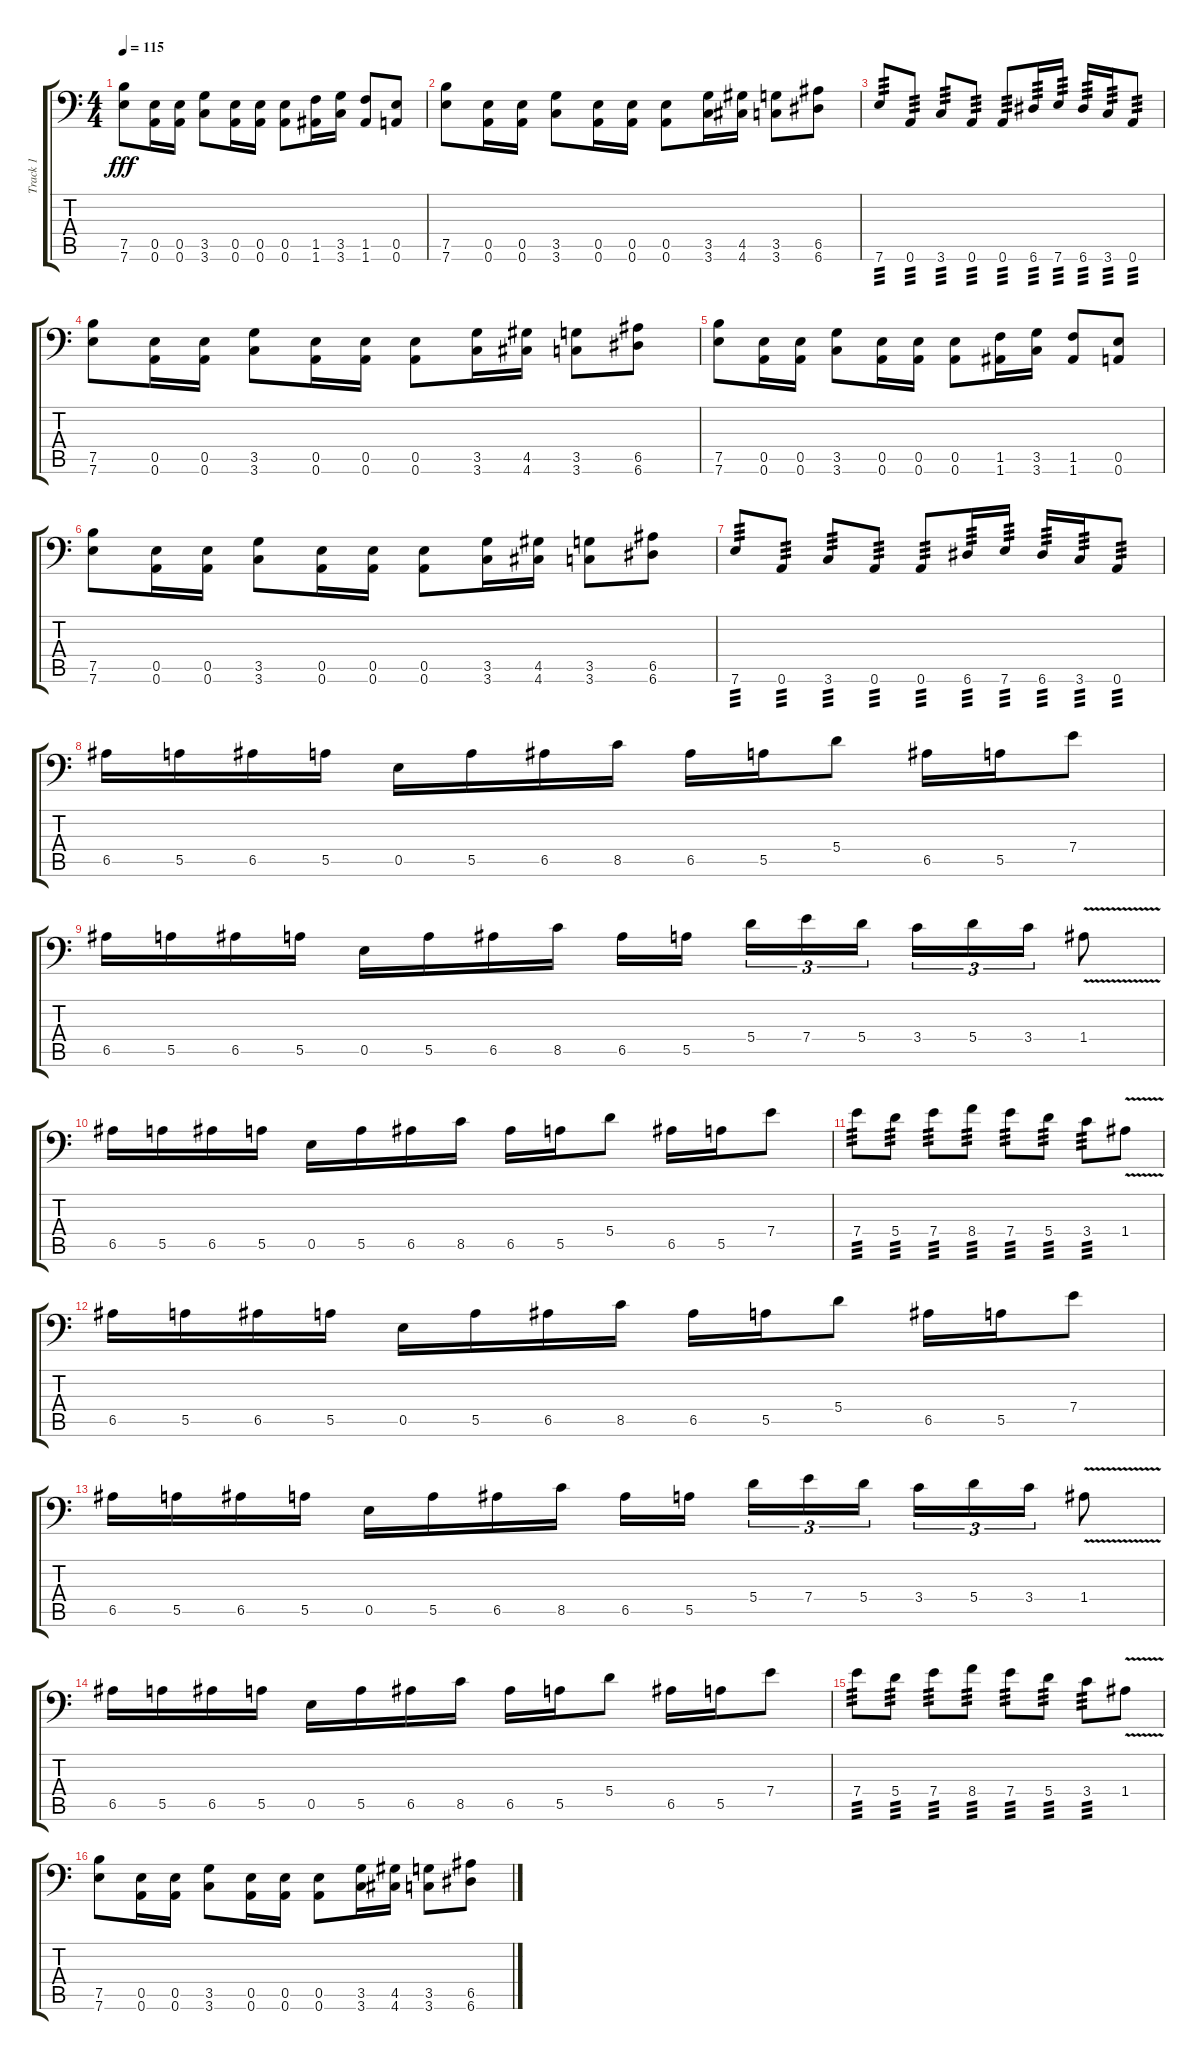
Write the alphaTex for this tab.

\track ("Track 1" "Track 1") {instrument distortionguitar}
\staff {score tabs}
\tuning (B3 Gb3 D3 A2 E2 A1) {hide}
\ts (4 4)
\tempo 115
\clef f4
\ks c
(7.5 7.6).8{dy fff} (0.5 0.6).16 (0.5 0.6).16 (3.5 3.6).8 (0.5 0.6).16 (0.5 0.6).16 (0.5 0.6).8 (1.5 1.6).16 (3.5 3.6).16 (1.5 1.6).8 (0.5 0.6).8 |
(7.5 7.6).8 (0.5 0.6).16 (0.5 0.6).16 (3.5 3.6).8 (0.5 0.6).16 (0.5 0.6).16 (0.5 0.6).8 (3.5 3.6).16 (4.5 4.6).16 (3.5 3.6).8 (6.5 6.6).8 |
7.6.8{tp 3} 0.6.8{tp 3} 3.6.8{tp 3} 0.6.8{tp 3} 0.6.8{tp 3} 6.6.16{tp 3} 7.6.16{tp 3} 6.6.16{tp 3} 3.6.16{tp 3} 0.6.8{tp 3} |
(7.5 7.6).8 (0.5 0.6).16 (0.5 0.6).16 (3.5 3.6).8 (0.5 0.6).16 (0.5 0.6).16 (0.5 0.6).8 (3.5 3.6).16 (4.5 4.6).16 (3.5 3.6).8 (6.5 6.6).8 |
(7.5 7.6).8 (0.5 0.6).16 (0.5 0.6).16 (3.5 3.6).8 (0.5 0.6).16 (0.5 0.6).16 (0.5 0.6).8 (1.5 1.6).16 (3.5 3.6).16 (1.5 1.6).8 (0.5 0.6).8 |
(7.5 7.6).8 (0.5 0.6).16 (0.5 0.6).16 (3.5 3.6).8 (0.5 0.6).16 (0.5 0.6).16 (0.5 0.6).8 (3.5 3.6).16 (4.5 4.6).16 (3.5 3.6).8 (6.5 6.6).8 |
7.6.8{tp 3} 0.6.8{tp 3} 3.6.8{tp 3} 0.6.8{tp 3} 0.6.8{tp 3} 6.6.16{tp 3} 7.6.16{tp 3} 6.6.16{tp 3} 3.6.16{tp 3} 0.6.8{tp 3} |
6.5.16 5.5.16 6.5.16 5.5.16 0.5.16 5.5.16 6.5.16 8.5.16 6.5.16 5.5.16 5.4.8 6.5.16 5.5.16 7.4.8 |
6.5.16 5.5.16 6.5.16 5.5.16 0.5.16 5.5.16 6.5.16 8.5.16 6.5.16 5.5.16{beam splitsecondary} 5.4.16{tu (3 2)} 7.4.16{tu (3 2)} 5.4.16{tu (3 2)} 3.4.16{tu (3 2)} 5.4.16{tu (3 2)} 3.4.16{tu (3 2)} 1.4{v}.8 |
6.5.16 5.5.16 6.5.16 5.5.16 0.5.16 5.5.16 6.5.16 8.5.16 6.5.16 5.5.16 5.4.8 6.5.16 5.5.16 7.4.8 |
7.4.8{tp 3} 5.4.8{tp 3} 7.4.8{tp 3} 8.4.8{tp 3} 7.4.8{tp 3} 5.4.8{tp 3} 3.4.8{tp 3} 1.4{v}.8 |
6.5.16 5.5.16 6.5.16 5.5.16 0.5.16 5.5.16 6.5.16 8.5.16 6.5.16 5.5.16 5.4.8 6.5.16 5.5.16 7.4.8 |
6.5.16 5.5.16 6.5.16 5.5.16 0.5.16 5.5.16 6.5.16 8.5.16 6.5.16 5.5.16{beam splitsecondary} 5.4.16{tu (3 2)} 7.4.16{tu (3 2)} 5.4.16{tu (3 2)} 3.4.16{tu (3 2)} 5.4.16{tu (3 2)} 3.4.16{tu (3 2)} 1.4{v}.8 |
6.5.16 5.5.16 6.5.16 5.5.16 0.5.16 5.5.16 6.5.16 8.5.16 6.5.16 5.5.16 5.4.8 6.5.16 5.5.16 7.4.8 |
7.4.8{tp 3} 5.4.8{tp 3} 7.4.8{tp 3} 8.4.8{tp 3} 7.4.8{tp 3} 5.4.8{tp 3} 3.4.8{tp 3} 1.4{v}.8 |
(7.5 7.6).8 (0.5 0.6).16 (0.5 0.6).16 (3.5 3.6).8 (0.5 0.6).16 (0.5 0.6).16 (0.5 0.6).8 (3.5 3.6).16 (4.5 4.6).16 (3.5 3.6).8 (6.5 6.6).8
